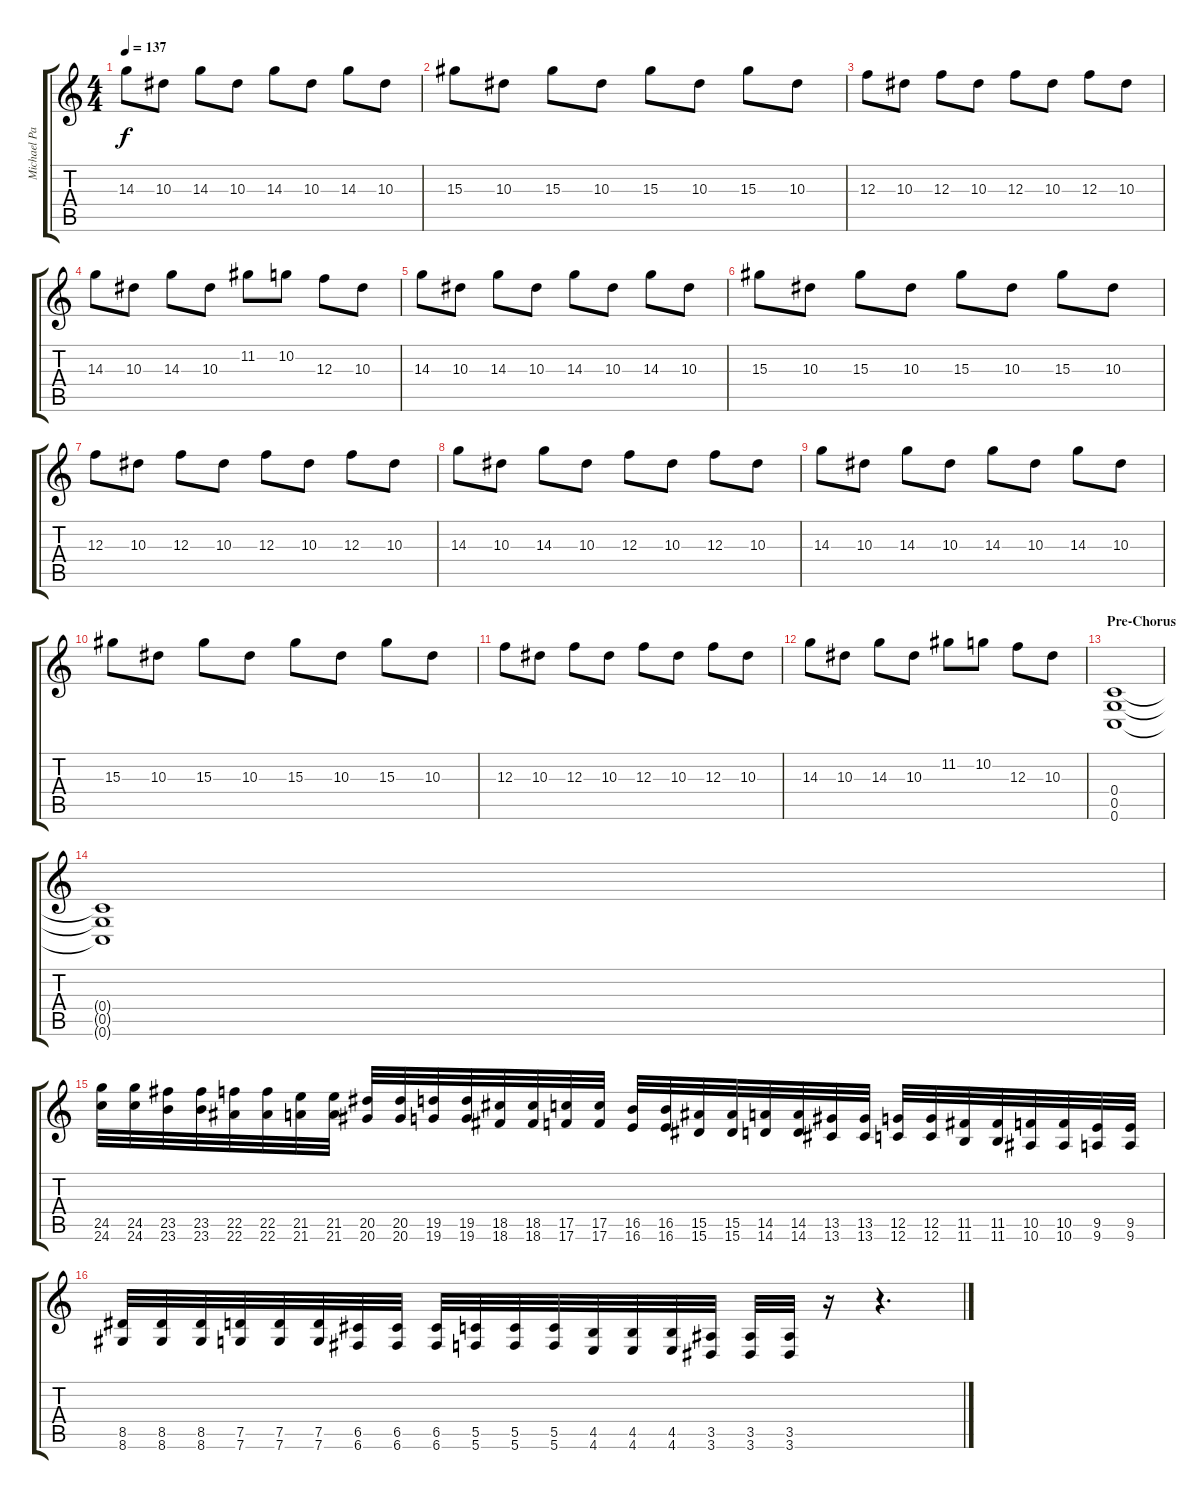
\track ("Michael Padge (Lead Guitar)" "Michael Pa") {instrument distortionguitar}
\staff {score tabs}
\tuning (D4 A3 F3 C3 G2 C2) {hide}
\ts (4 4)
\tempo 137
\clef g2
\ks c
14.3.8{dy f} 10.3.8 14.3.8 10.3.8 14.3.8 10.3.8 14.3.8 10.3.8 |
15.3.8 10.3.8 15.3.8 10.3.8 15.3.8 10.3.8 15.3.8 10.3.8 |
12.3.8 10.3.8 12.3.8 10.3.8 12.3.8 10.3.8 12.3.8 10.3.8 |
14.3.8 10.3.8 14.3.8 10.3.8 11.2.8 10.2.8 12.3.8 10.3.8 |
14.3.8 10.3.8 14.3.8 10.3.8 14.3.8 10.3.8 14.3.8 10.3.8 |
15.3.8 10.3.8 15.3.8 10.3.8 15.3.8 10.3.8 15.3.8 10.3.8 |
12.3.8 10.3.8 12.3.8 10.3.8 12.3.8 10.3.8 12.3.8 10.3.8 |
14.3.8 10.3.8 14.3.8 10.3.8 12.3.8 10.3.8 12.3.8 10.3.8 |
14.3.8 10.3.8 14.3.8 10.3.8 14.3.8 10.3.8 14.3.8 10.3.8 |
15.3.8 10.3.8 15.3.8 10.3.8 15.3.8 10.3.8 15.3.8 10.3.8 |
12.3.8 10.3.8 12.3.8 10.3.8 12.3.8 10.3.8 12.3.8 10.3.8 |
14.3.8 10.3.8 14.3.8 10.3.8 11.2.8 10.2.8 12.3.8 10.3.8 |
\section ("" "Pre-Chorus")
(0.4 0.5 0.6).1 |
(0.4{t} 0.5{t} 0.6{t}).1 |
(24.5 24.6).32 (24.5 24.6).32 (23.5 23.6).32 (23.5 23.6).32 (22.5 22.6).32 (22.5 22.6).32 (21.5 21.6).32 (21.5 21.6).32 (20.5 20.6).32 (20.5 20.6).32 (19.5 19.6).32 (19.5 19.6).32 (18.5 18.6).32 (18.5 18.6).32 (17.5 17.6).32 (17.5 17.6).32 (16.5 16.6).32 (16.5 16.6).32 (15.5 15.6).32 (15.5 15.6).32 (14.5 14.6).32 (14.5 14.6).32 (13.5 13.6).32 (13.5 13.6).32 (12.5 12.6).32 (12.5 12.6).32 (11.5 11.6).32 (11.5 11.6).32 (10.5 10.6).32 (10.5 10.6).32 (9.5 9.6).32 (9.5 9.6).32 |
(8.5 8.6).32 (8.5 8.6).32 (8.5 8.6).32 (7.5 7.6).32 (7.5 7.6).32 (7.5 7.6).32 (6.5 6.6).32 (6.5 6.6).32 (6.5 6.6).32 (5.5 5.6).32 (5.5 5.6).32 (5.5 5.6).32 (4.5 4.6).32 (4.5 4.6).32 (4.5 4.6).32 (3.5 3.6).32 (3.5 3.6).32 (3.5 3.6).32 r.16 r.4{d}
